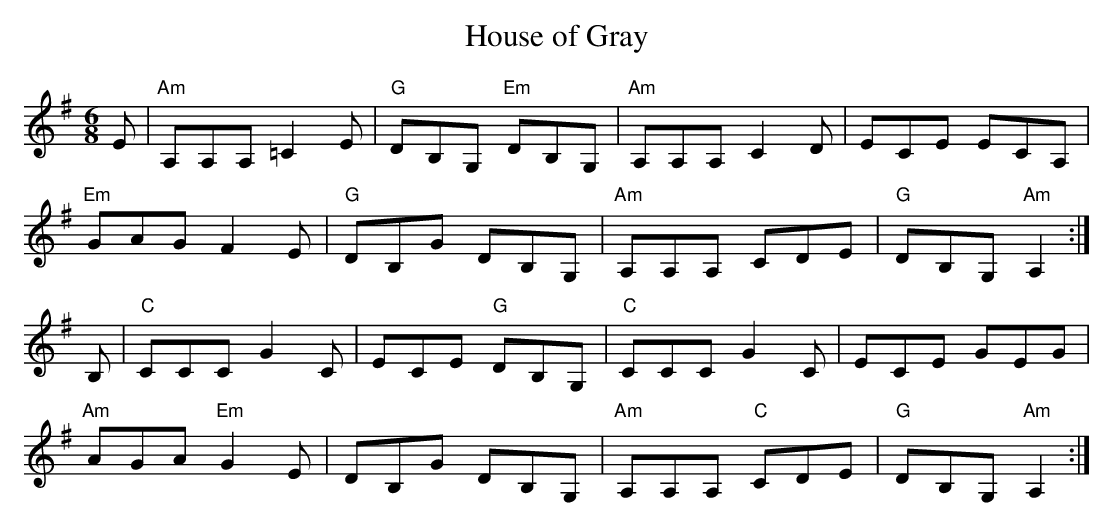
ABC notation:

X:1
T:House of Gray
M:6/8
L:1/8
K:Em
E|"Am"A,A,A, =C2E|"G"DB,G, "Em"DB,G,|"Am"A,A,A, C2D|ECE ECA,|!
"Em"GAG F2E|"G"DB,G DB,G,|"Am"A,A,A, CDE|"G"DB,G, "Am"A,2:|]!
B,|"C"CCC G2C|ECE "G"DB,G,|"C"CCC G2C|ECE GEG|!
"Am"AGA "Em"G2E|DB,G DB,G,|"Am"A,A,A, "C"CDE|"G"DB,G,"Am"A,2:|]!
